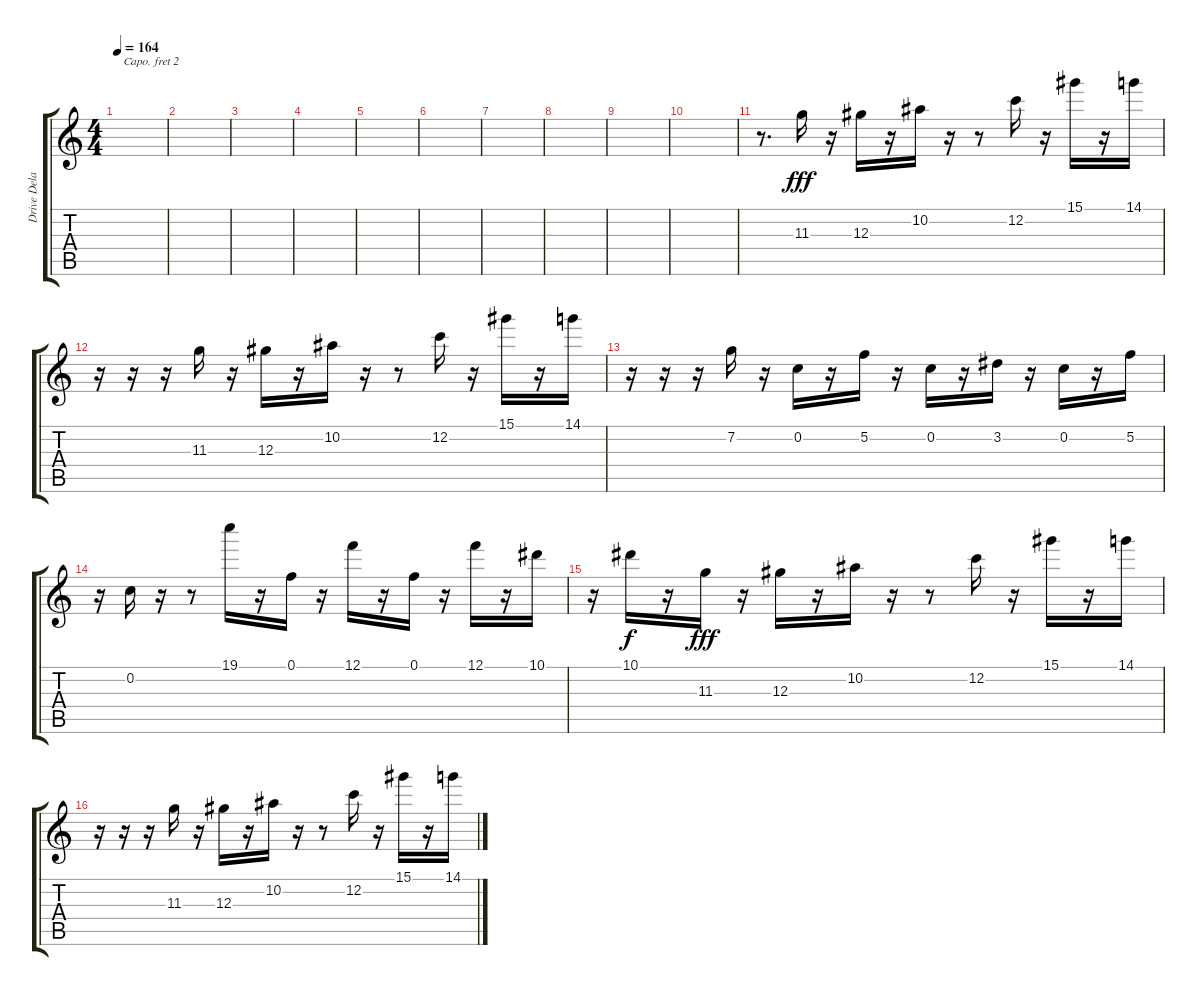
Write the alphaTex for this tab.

\track ("Drive Delay" "Drive Dela") {instrument overdrivenguitar}
\staff {score tabs}
\capo 2
\tuning (Eb4 Bb3 Gb3 Db3 Ab2 Eb2) {hide}
\ts (4 4)
\tempo 164
\clef g2
\ks c
|
|
|
|
|
|
|
|
|
|
r.8{d} 11.3.16{dy fff} r.16 12.3.16 r.16 10.2.16 r.16 r.8 12.2.16 r.16 15.1.16 r.16 14.1.16 |
r.16 r.16 r.16 11.3.16 r.16 12.3.16 r.16 10.2.16 r.16 r.8 12.2.16 r.16 15.1.16 r.16 14.1.16 |
r.16 r.16 r.16 7.2.16 r.16 0.2.16 r.16 5.2.16 r.16 0.2.16 r.16 3.2.16 r.16 0.2.16 r.16 5.2.16 |
r.16 0.2.16 r.16 r.8 19.1.16 r.16 0.1.16 r.16 12.1.16 r.16 0.1.16 r.16 12.1.16 r.16 10.1.16 |
r.16 10.1.16{dy f} r.16 11.3.16{dy fff} r.16 12.3.16 r.16 10.2.16 r.16 r.8 12.2.16 r.16 15.1.16 r.16 14.1.16 |
r.16 r.16 r.16 11.3.16 r.16 12.3.16 r.16 10.2.16 r.16 r.8 12.2.16 r.16 15.1.16 r.16 14.1.16
